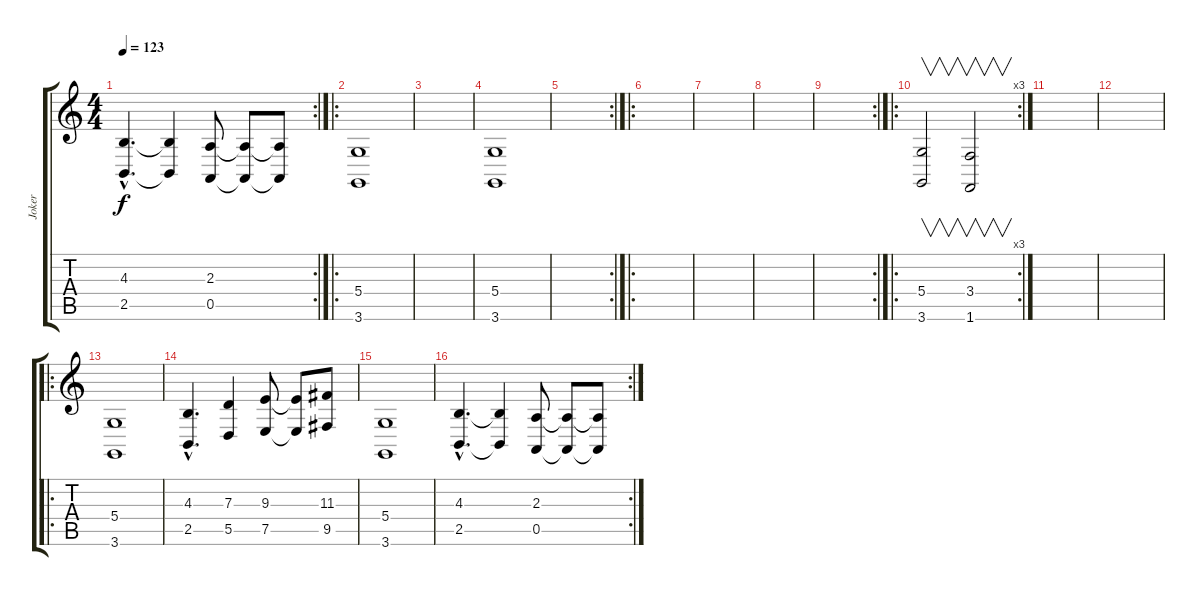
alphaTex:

\track ("Joker" "Joker") {instrument pad5bowed}
\staff {score tabs}
\tuning (E4 B3 G3 D3 A2 E2) {hide}
\rc 2
\ts (4 4)
\tempo 123
\clef g2
\ks c
(4.3{hac} 2.5{hac}).4{d dy f} (4.3{t} 2.5{t}).4 (2.3 0.5).8 (2.3{t} 0.5{t}).8 (2.3{t} 0.5{t}).8 |
\ro
(5.4 3.6).1 |
|
(5.4 3.6).1 |
\rc 2
|
\ro
|
|
|
\rc 2
|
\ro
\rc 3
(5.4 3.6).2{v} (3.4 1.6).2{v} |
|
|
\ro
(5.4 3.6).1 |
(4.3{hac} 2.5{hac}).4{d} (7.3 5.5).4 (9.3 7.5).8 (9.3{t} 7.5{t}).8 (11.3 9.5).8 |
(5.4 3.6).1 |
\rc 2
(4.3{hac} 2.5{hac}).4{d} (4.3{t} 2.5{t}).4 (2.3 0.5).8 (2.3{t} 0.5{t}).8 (2.3{t} 0.5{t}).8
